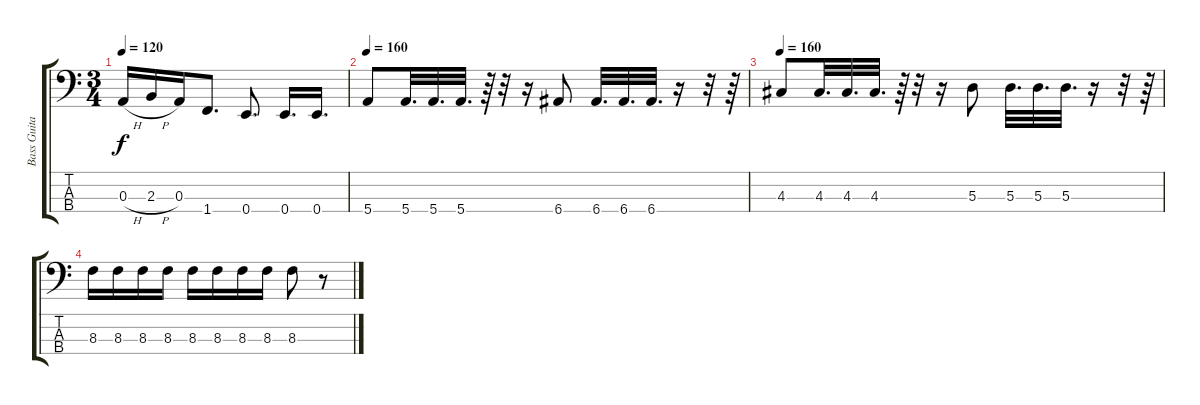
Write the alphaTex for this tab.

\track ("Bass Guitar 1" "Bass Guita") {instrument acousticguitarsteel}
\staff {score tabs}
\tuning (G2 D2 A1 E1) {hide}
\ts (3 4)
\tempo 120
\clef f4
\ks c
0.3{h}.16{dy f} 2.3{h}.16 0.3.16 1.4.8{d} 0.4.8{d} 0.4.16{d} 0.4.16{d} |
\tempo 160
5.4.8 5.4.32{d} 5.4.32{d} 5.4.32{d} r.64 r.32 r.16 6.4.8 6.4.32{d} 6.4.32{d} 6.4.32{d} r.16 r.32 r.64 |
\tempo 160
4.3.8 4.3.32{d} 4.3.32{d} 4.3.32{d} r.64 r.32 r.16 5.3.8 5.3.32{d} 5.3.32{d} 5.3.32{d} r.16 r.32 r.64 |
8.3.16 8.3.16 8.3.16 8.3.16 8.3.16 8.3.16 8.3.16 8.3.16 8.3.8 r.8
